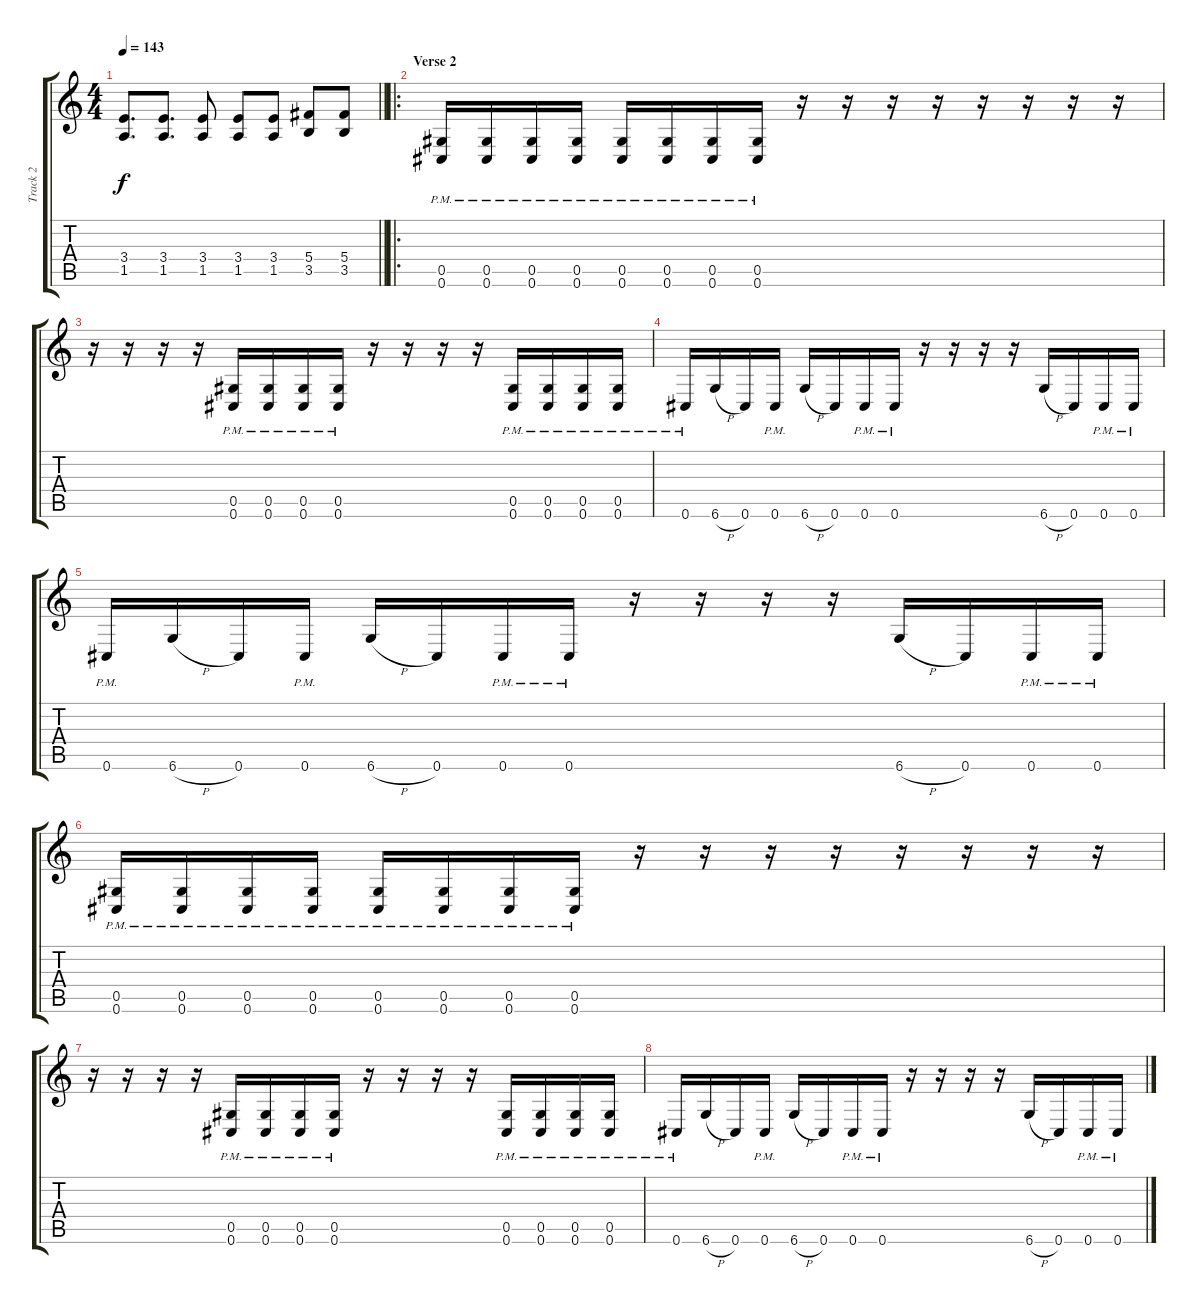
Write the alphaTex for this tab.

\track ("Track 2" "Track 2") {instrument distortionguitar}
\staff {score tabs}
\tuning (Eb4 Bb3 Gb3 Db3 Ab2 Db2) {hide}
\ts (4 4)
\tempo 143
\clef g2
\barLineRight lightlight
\ks c
(3.4 1.5).8{d dy f} (3.4 1.5).8{d} (3.4 1.5).8 (3.4 1.5).8 (3.4 1.5).8 (5.4 3.5).8 (5.4 3.5).8 |
\ro
\section ("" "Verse 2")
(0.5{pm} 0.6{pm}).16 (0.5{pm} 0.6{pm}).16 (0.5{pm} 0.6{pm}).16 (0.5{pm} 0.6{pm}).16 (0.5{pm} 0.6{pm}).16 (0.5{pm} 0.6{pm}).16 (0.5{pm} 0.6{pm}).16 (0.5{pm} 0.6{pm}).16 r.16 r.16 r.16 r.16 r.16 r.16 r.16 r.16 |
r.16 r.16 r.16 r.16 (0.5{pm} 0.6{pm}).16 (0.5{pm} 0.6{pm}).16 (0.5{pm} 0.6{pm}).16 (0.5{pm} 0.6{pm}).16 r.16 r.16 r.16 r.16 (0.5{pm} 0.6{pm}).16 (0.5{pm} 0.6{pm}).16 (0.5{pm} 0.6{pm}).16 (0.5{pm} 0.6{pm}).16 |
0.6{pm}.16 6.6{h}.16 0.6.16 0.6{pm}.16 6.6{h}.16 0.6.16 0.6{pm}.16 0.6{pm}.16 r.16 r.16 r.16 r.16 6.6{h}.16 0.6.16 0.6{pm}.16 0.6{pm}.16 |
0.6{pm}.16 6.6{h}.16 0.6.16 0.6{pm}.16 6.6{h}.16 0.6.16 0.6{pm}.16 0.6{pm}.16 r.16 r.16 r.16 r.16 6.6{h}.16 0.6.16 0.6{pm}.16 0.6{pm}.16 |
(0.5{pm} 0.6{pm}).16 (0.5{pm} 0.6{pm}).16 (0.5{pm} 0.6{pm}).16 (0.5{pm} 0.6{pm}).16 (0.5{pm} 0.6{pm}).16 (0.5{pm} 0.6{pm}).16 (0.5{pm} 0.6{pm}).16 (0.5{pm} 0.6{pm}).16 r.16 r.16 r.16 r.16 r.16 r.16 r.16 r.16 |
r.16 r.16 r.16 r.16 (0.5{pm} 0.6{pm}).16 (0.5{pm} 0.6{pm}).16 (0.5{pm} 0.6{pm}).16 (0.5{pm} 0.6{pm}).16 r.16 r.16 r.16 r.16 (0.5{pm} 0.6{pm}).16 (0.5{pm} 0.6{pm}).16 (0.5{pm} 0.6{pm}).16 (0.5{pm} 0.6{pm}).16 |
0.6{pm}.16 6.6{h}.16 0.6.16 0.6{pm}.16 6.6{h}.16 0.6.16 0.6{pm}.16 0.6{pm}.16 r.16 r.16 r.16 r.16 6.6{h}.16 0.6.16 0.6{pm}.16 0.6{pm}.16
